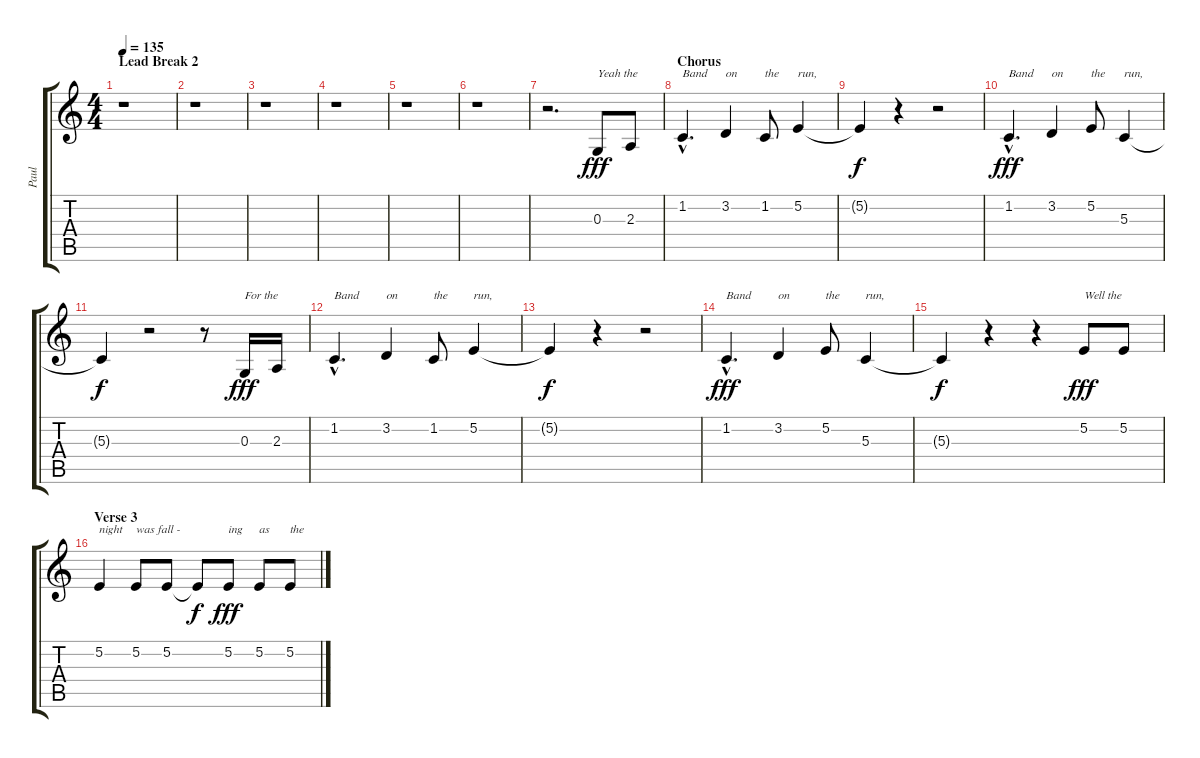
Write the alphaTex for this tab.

\track ("Paul" "Paul") {instrument clarinet}
\staff {score tabs}
\tuning (E4 B3 G3 D3 A2 E2) {hide}
\ts (4 4)
\section ("" "Lead Break 2")
\tempo 135
\clef g2
\ks c
r.1{dy f} |
r.1 |
r.1 |
r.1 |
r.1 |
r.1 |
r.2{d} 0.3.8{txt "Yeah the" dy fff} 2.3.8 |
\section ("" "Chorus")
1.2{hac}.4{d txt "Band"} 3.2.4{txt "on"} 1.2.8{txt "the"} 5.2.4{txt "run,"} |
5.2{t}.4{dy f} r.4 r.2 |
1.2{hac}.4{d txt "Band" dy fff} 3.2.4{txt "on"} 5.2.8{txt "the"} 5.3.4{txt "run,"} |
5.3{t}.4{dy f} r.2 r.8 0.3.16{txt "For the" dy fff} 2.3.16 |
1.2{hac}.4{d txt "Band"} 3.2.4{txt "on"} 1.2.8{txt "the"} 5.2.4{txt "run,"} |
5.2{t}.4{dy f} r.4 r.2 |
1.2{hac}.4{d txt "Band" dy fff} 3.2.4{txt "on"} 5.2.8{txt "the"} 5.3.4{txt "run,"} |
5.3{t}.4{dy f} r.4 r.4 5.2.8{txt "Well the" dy fff} 5.2.8 |
\section ("" "Verse 3")
5.2.4{txt "night"} 5.2.8{txt "was fall -"} 5.2.8{txt " "} 5.2{t}.8{dy f} 5.2.8{txt "ing" dy fff} 5.2.8{txt "as"} 5.2.8{txt "the"}
